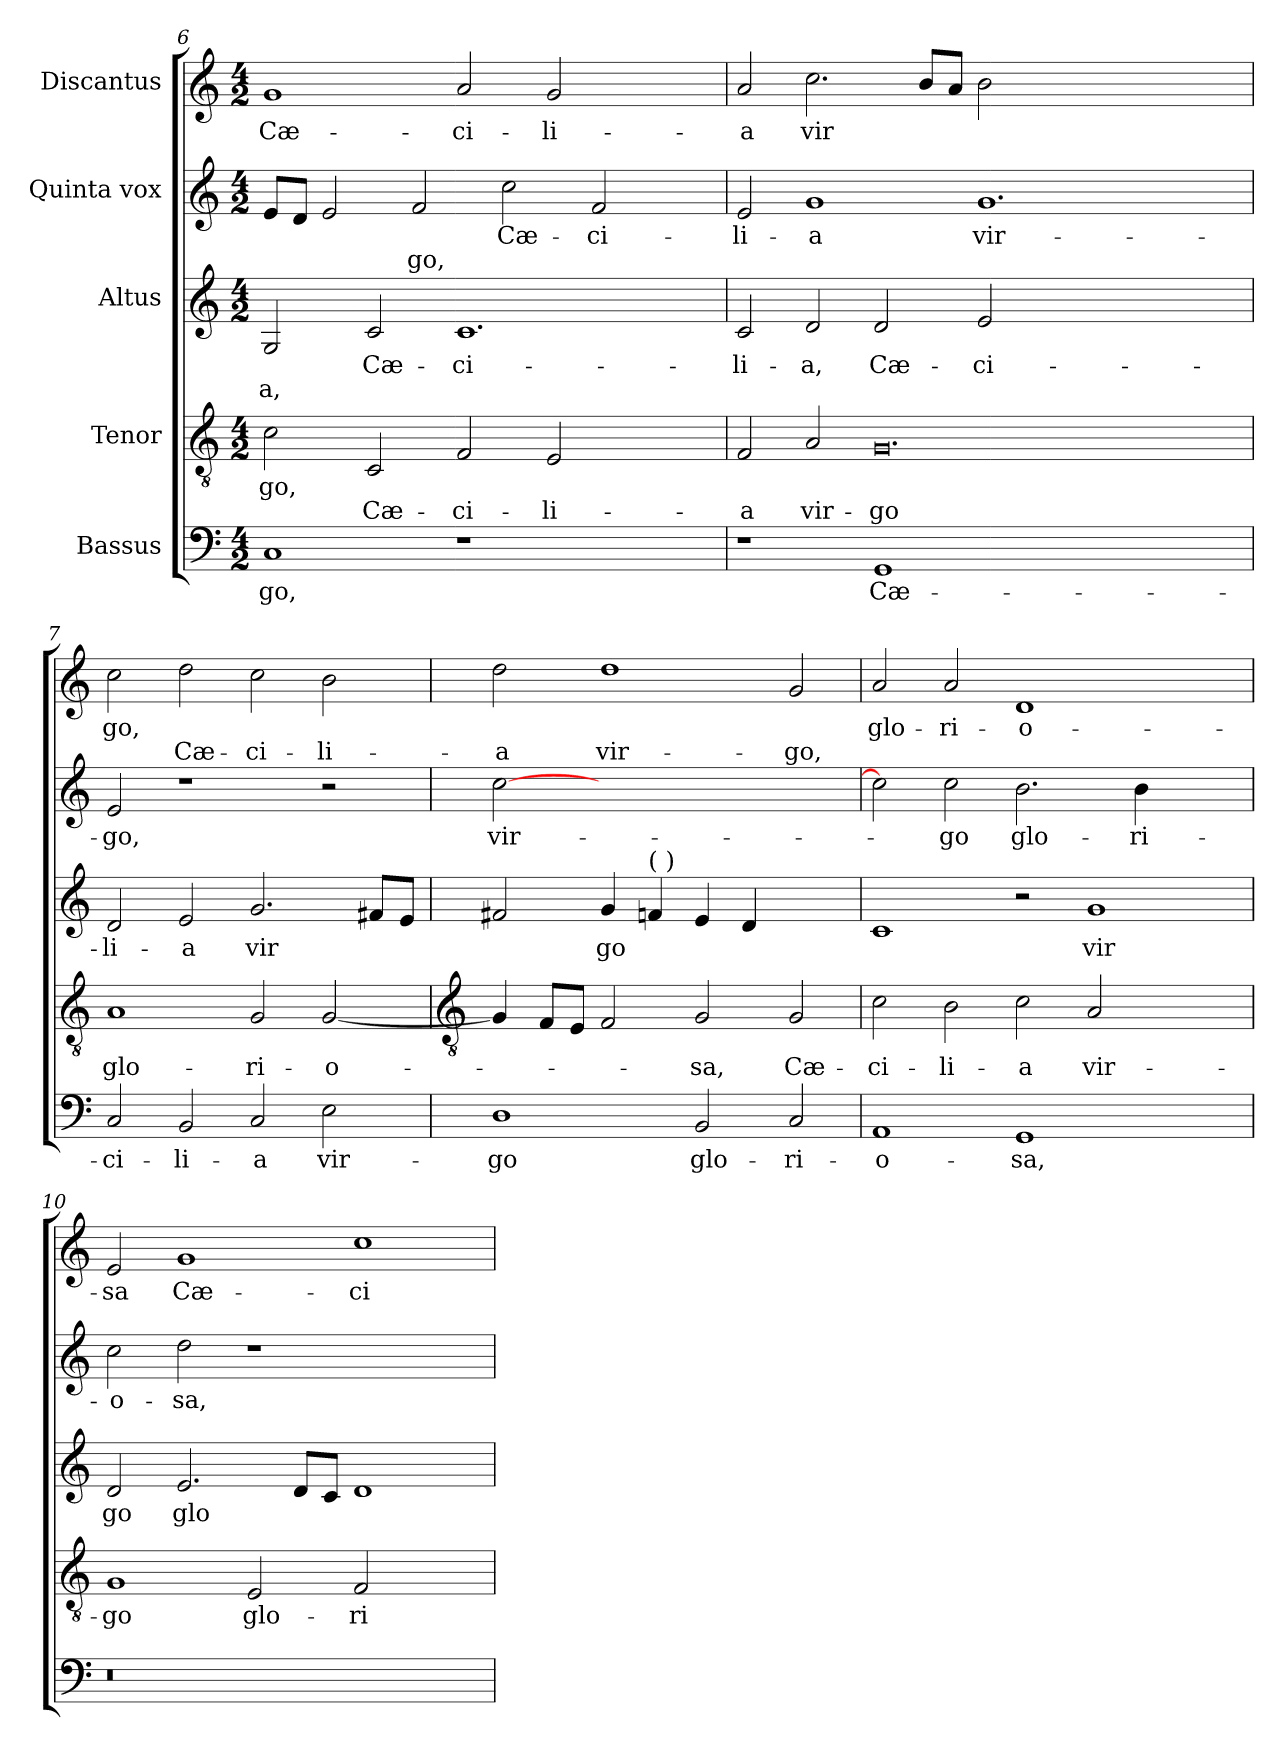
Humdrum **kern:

**kern	**text	**kern	**text	**text	**kern	**text	**text	**kern	**text	**text	**kern	**text	**text
*part5	*part5	*part4	*part4	*part4	*part3	*part3	*part3	*part2	*part2	*part2	*part1	*part1	*part1
*staff5	*staff5	*staff4	*staff4	*staff4	*staff3	*staff3	*staff3	*staff2	*staff2	*staff2	*staff1	*staff1	*staff1
*I"Bassus	*	*I"Tenor	*	*	*I"Altus	*	*	*I"Quinta vox	*	*	*I"Discantus	*	*
*clefF4	*	*clefGv2	*	*	*clefG2	*	*	*clefG2	*	*	*clefG2	*	*
*k[]	*	*k[]	*	*	*k[]	*	*	*k[]	*	*	*k[]	*	*
*C:	*	*C:	*	*	*C:	*	*	*C:	*	*	*C:	*	*
*M4/2	*	*M4/2	*	*	*M4/2	*	*	*M4/2	*	*	*M4/2	*	*
=6A	=6A	=6A	=6A	=6A	=6A	=6A	=6A	=6A	=6A	=6A	=6A	=6A	=6A
!	!LO:LY:b	!	!LO:LY:b	!	!	!	!LO:LY:b	!	!	!	!	!LO:LY:b	!
1C	-go,	2c	-go,	.	2G	.	-a,	8eL	.	.	1g	Cæ-	.
.	.	.	.	.	.	.	.	8dJ	.	.	.	.	.
.	.	.	.	.	.	.	.	2e	.	.	.	.	.
!	!	!	!	!LO:LY:b	!	!LO:LY:b	!	!	!	!	!	!	!
.	.	2C	.	Cæ-	2c	Cæ-	.	.	.	.	.	.	.
!	!	!	!	!	!	!	!	!	!	!LO:LY:b	!	!	!
.	.	.	.	.	.	.	.	2f	.	go,	.	.	.
!	!	!	!	!LO:LY:b	!	!LO:LY:b	!	!	!	!	!	!LO:LY:b	!
1r	.	2F	.	-ci-	1.c	-ci-	.	.	.	.	2a	-ci-	.
!	!	!	!	!	!	!	!	!	!LO:LY:b	!	!	!	!
.	.	.	.	.	.	.	.	2cc	Cæ-	.	.	.	.
!	!	!	!	!LO:LY:b	!	!	!	!	!	!	!	!LO:LY:b	!
.	.	2E	.	-li-	.	.	.	.	.	.	2g	-li-	.
!	!	!	!	!	!	!	!	!	!LO:LY:b	!	!	!	!
.	.	.	.	.	.	.	.	2f	-ci-	.	.	.	.
2ryy	.	2ryy	.	.	.	.	.	.	.	.	2ryy	.	.
.	.	.	.	.	.	.	.	4ryy	.	.	.	.	.
=7A	=7A	=7A	=7A	=7A	=7A	=7A	=7A	=7A	=7A	=7A	=7A	=7A	=7A
!	!	!	!	!LO:LY:b	!	!LO:LY:b	!	!	!LO:LY:b	!	!	!LO:LY:b	!
1r	.	2F	.	-a	2c	-li-	.	2e	-li-	.	2a	-a	.
!	!	!	!	!LO:LY:b	!	!LO:LY:b	!	!	!LO:LY:b	!	!	!LO:LY:b	!
.	.	2A	.	vir-	2d	-a,	.	1g	-a	.	2.cc	vir	.
!	!LO:LY:b	!	!	!LO:LY:b	!	!LO:LY:b	!	!	!	!	!	!	!
1GG	Cæ-	0.G	.	-go	2d	Cæ-	.	.	.	.	.	.	.
.	.	.	.	.	.	.	.	.	.	.	8bL	.	.
.	.	.	.	.	.	.	.	.	.	.	8aJ	.	.
!	!	!	!	!	!	!LO:LY:b	!	!	!LO:LY:b	!	!	!	!
.	.	.	.	.	2e	-ci-	.	1.g	vir-	.	2b	.	.
0ryy	.	.	.	.	0ryy	.	.	.	.	.	0ryy	.	.
.	.	.	.	.	.	.	.	1ryy	.	.	.	.	.
=7B	=7B	=7B	=7B	=7B	=7B	=7B	=7B	=7B	=7B	=7B	=7B	=7B	=7B
!	!LO:LY:b	!	!LO:LY:b	!	!	!LO:LY:b	!	!	!LO:LY:b	!	!	!LO:LY:b	!
2C	-ci-	1A	glo-	.	2d	-li-	.	2e	-go,	.	2cc	go,	.
!	!LO:LY:b	!	!	!	!	!LO:LY:b	!	!	!	!	!	!	!LO:LY:b
2BB	-li-	.	.	.	2e	-a	.	1r	.	.	2dd	.	Cæ-
!	!LO:LY:b	!	!LO:LY:b	!	!	!LO:LY:b	!	!	!	!	!	!	!LO:LY:b
2C	-a	2G	-ri-	.	2.g	vir	.	.	.	.	2cc	.	-ci-
!	!LO:LY:b	!	!LO:LY:b	!	!	!	!	!	!	!	!	!	!LO:LY:b
2E	vir-	[2G	-o-	.	.	.	.	2r	.	.	2b	.	-li-
.	.	.	.	.	8f#L	.	.	.	.	.	.	.	.
.	.	.	.	.	8eJ	.	.	.	.	.	.	.	.
!!LO:LB:g=z
=8A	=8A	=8A	=8A	=8A	=8A	=8A	=8A	=8A	=8A	=8A	=8A	=8A	=8A
*	*	*clefGv2	*	*	*	*	*	*	*	*	*	*	*
!	!LO:LY:b	!	!	!	!	!	!	!	!LO:LY:b	!	!	!	!LO:LY:b
1D	-go	4G]	.	.	2f#X	.	.	[2cc	vir-	.	2dd	.	-a
.	.	8FL	.	.	.	.	.	.	.	.	.	.	.
.	.	8EJ	.	.	.	.	.	.	.	.	.	.	.
!	!	!	!	!	!	!LO:LY:b	!	!	!	!	!	!	!LO:LY:b
.	.	2F	.	.	4g	go	.	1.ryy	.	.	1dd	.	vir-
!	!	!	!	!	!LO:TX:a:t=(  )	!	!	!	!	!	!	!	!
.	.	.	.	.	4f	.	.	.	.	.	.	.	.
!	!LO:LY:b	!	!LO:LY:b	!	!	!	!	!	!	!	!	!	!
2BB	glo-	2G	-sa,	.	4e	.	.	.	.	.	.	.	.
.	.	.	.	.	4d	.	.	.	.	.	.	.	.
!	!LO:LY:b	!	!LO:LY:b	!	!	!	!	!	!	!	!	!	!LO:LY:b
2C	-ri-	2G	Cæ-	.	2ryy	.	.	.	.	.	2g	.	-go,
!!LO:LB:g=z
=9	=9	=9	=9	=9	=9	=9	=9	=9	=9	=9	=9	=9	=9
!	!LO:LY:b	!	!LO:LY:b	!	!	!LO:LY:b	!	!	!	!	!	!LO:LY:b	!
1AA	-o-	2c	-ci-	.	1c	_	.	2cc]	.	.	2a	glo-	.
!	!	!	!LO:LY:b	!	!	!	!	!	!LO:LY:b	!	!	!LO:LY:b	!
.	.	2B	-li-	.	.	.	.	2cc	-go	.	2a	-ri-	.
!	!LO:LY:b	!	!LO:LY:b	!	!	!	!	!	!LO:LY:b	!	!	!LO:LY:b	!
1GG	-sa,	2c	-a	.	2r	.	.	2.b	glo-	.	1d	-o-	.
!	!	!	!LO:LY:b	!	!	!LO:LY:b	!	!	!	!	!	!	!
.	.	2A	vir-	.	1g	vir	.	.	.	.	.	.	.
!	!	!	!	!	!	!	!	!	!LO:LY:b	!	!	!	!
.	.	.	.	.	.	.	.	4b	-ri-	.	.	.	.
2ryy	.	2ryy	.	.	.	.	.	2ryy	.	.	2ryy	.	.
=10	=10	=10	=10	=10	=10	=10	=10	=10	=10	=10	=10	=10	=10
!	!	!	!LO:LY:b	!	!	!LO:LY:b	!	!	!LO:LY:b	!	!	!LO:LY:b	!
0r	.	1G	-go	.	2d	go	.	2cc	-o-	.	2e	-sa	.
!	!	!	!	!	!	!LO:LY:b	!	!	!LO:LY:b	!	!	!LO:LY:b	!
.	.	.	.	.	2.e	glo	.	2dd	-sa,	.	1g	Cæ-	.
!	!	!	!LO:LY:b	!	!	!	!	!	!	!	!	!	!
.	.	2E	glo-	.	.	.	.	1r	.	.	.	.	.
.	.	.	.	.	8dL	.	.	.	.	.	.	.	.
.	.	.	.	.	8cJ	.	.	.	.	.	.	.	.
!	!	!	!LO:LY:b	!	!	!	!	!	!	!	!	!LO:LY:b	!
.	.	2F	-ri-	.	1d	.	.	.	.	.	1cc	-ci-	.
2ryy	.	2ryy	.	.	.	.	.	2ryy	.	.	.	.	.
=	=	=	=	=	=	=	=	=	=	=	=	=	=
*-	*-	*-	*-	*-	*-	*-	*-	*-	*-	*-	*-	*-	*-
